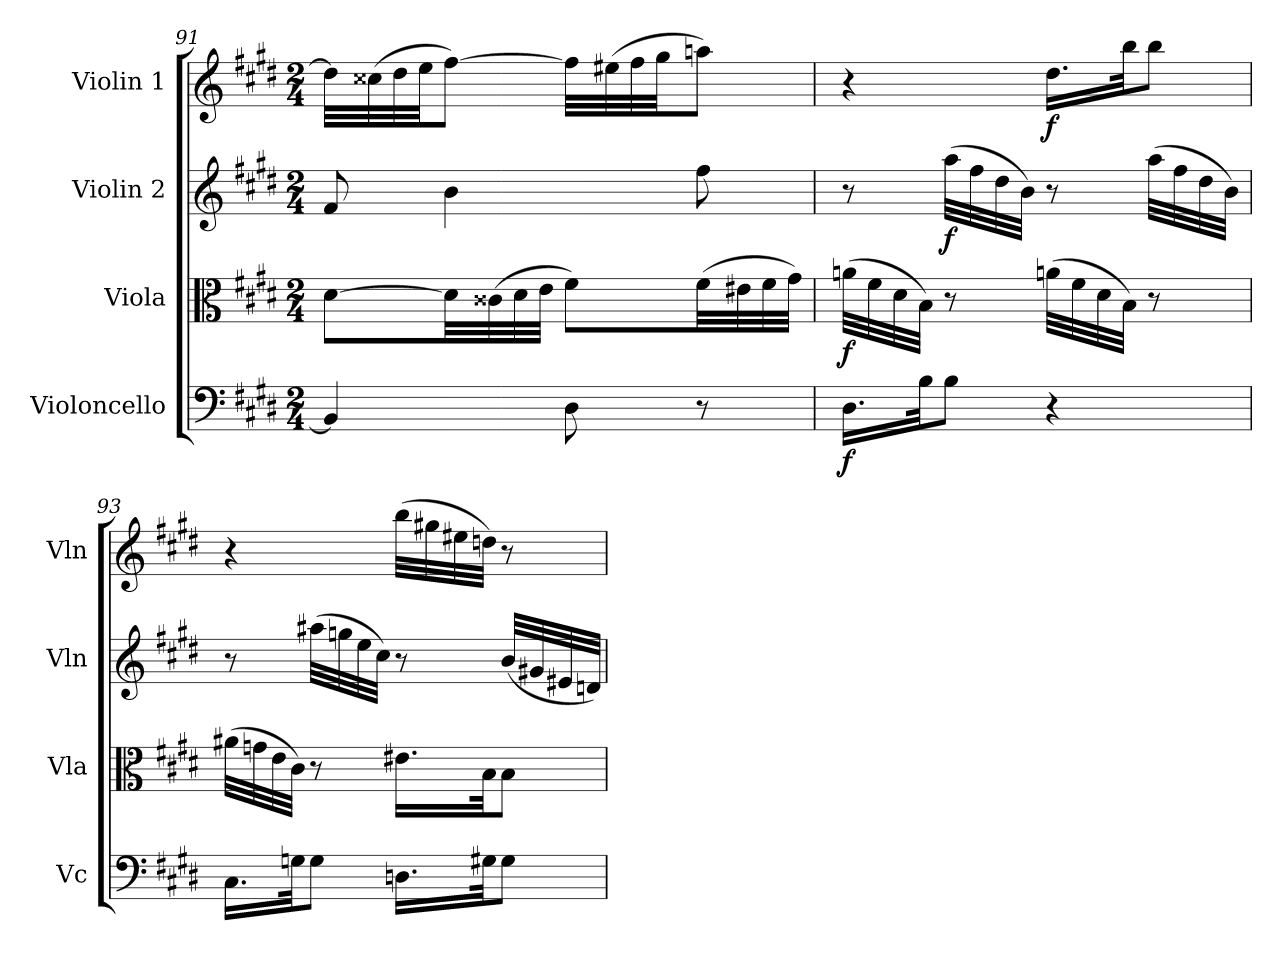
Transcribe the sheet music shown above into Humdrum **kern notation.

**kern	**dynam	**kern	**dynam	**kern	**dynam	**kern	**dynam
*part4	*part4	*part3	*part3	*part2	*part2	*part1	*part1
*staff4	*staff4	*staff3	*staff3	*staff2	*staff2	*staff1	*staff1
*I"Violoncello	*	*I"Viola	*	*I"Violin 2	*	*I"Violin 1	*
*I'Vc	*	*I'Vla	*	*I'Vln	*	*I'Vln	*
*clefF4	*	*clefC3	*	*clefG2	*	*clefG2	*
*k[f#c#g#d#]	*	*k[f#c#g#d#]	*	*k[f#c#g#d#]	*	*k[f#c#g#d#]	*
*M2/4	*	*M2/4	*	*M2/4	*	*M2/4	*
=91	=91	=91	=91	=91	=91	=91	=91
4BB/]	.	[8d#\L	.	8f#/	.	32dd#\LLL]	.
.	.	.	.	.	.	(32cc##X\	.
.	.	.	.	.	.	32dd#\	.
.	.	.	.	.	.	32ee\JJ	.
.	.	32d#\LL]	.	4b\	.	[8ff#\J)	.
.	.	(32c##X\	.	.	.	.	.
.	.	32d#\	.	.	.	.	.
.	.	32e\JJJ	.	.	.	.	.
8D#\	.	8f#\L)	.	.	.	32ff#\LLL]	.
.	.	.	.	.	.	(32ee#X\	.
.	.	.	.	.	.	32ff#\	.
.	.	.	.	.	.	32gg#\JJ	.
8r	.	(32f#\LL	.	8ff#\	.	8aan\J)	.
.	.	32e#X\	.	.	.	.	.
.	.	32f#\	.	.	.	.	.
.	.	32g#\JJJ)	.	.	.	.	.
!!LO:LB:g=z
=92	=92	=92	=92	=92	=92	=92	=92
!	!LO:DY:b	!	!LO:DY:b	!	!	!	!
16.D#\LL	f	(32an\LLL	f	8r	.	4r	.
.	.	32f#\	.	.	.	.	.
.	.	32d#\	.	.	.	.	.
32B\JK	.	32B\JJJ)	.	.	.	.	.
!	!	!	!	!	!LO:DY:b	!	!
8B\J	.	8r	.	(32aa\LLL	f	.	.
.	.	.	.	32ff#\	.	.	.
.	.	.	.	32dd#\	.	.	.
.	.	.	.	32b\JJJ)	.	.	.
!	!	!	!	!	!	!	!LO:DY:b
4r	.	(32an\LLL	.	8r	.	16.dd#\LL	f
.	.	32f#\	.	.	.	.	.
.	.	32d#\	.	.	.	.	.
.	.	32B\JJJ)	.	.	.	32bb\JK	.
.	.	8r	.	(32aa\LLL	.	8bb\J	.
.	.	.	.	32ff#\	.	.	.
.	.	.	.	32dd#\	.	.	.
.	.	.	.	32b\JJJ)	.	.	.
=93	=93	=93	=93	=93	=93	=93	=93
16.C#\LL	.	(32a#X\LLL	.	8r	.	4r	.
.	.	32gn\	.	.	.	.	.
.	.	32e\	.	.	.	.	.
32Gn\JK	.	32c#\JJJ)	.	.	.	.	.
8G\J	.	8r	.	(32aa#X\LLL	.	.	.
.	.	.	.	32ggn\	.	.	.
.	.	.	.	32ee\	.	.	.
.	.	.	.	32cc#\JJJ)	.	.	.
16.Dn\LL	.	16.e#X\LL	.	8r	.	(32bb\LLL	.
.	.	.	.	.	.	32gg#X\	.
.	.	.	.	.	.	32ee#X\	.
32G#X\JK	.	32B\JK	.	.	.	32ddn\JJJ)	.
8G#\J	.	8B\J	.	(32b/LLL	.	8r	.
.	.	.	.	32g#X/	.	.	.
.	.	.	.	32e#X/	.	.	.
.	.	.	.	32dn/JJJ)	.	.	.
=	=	=	=	=	=	=	=
*-	*-	*-	*-	*-	*-	*-	*-
